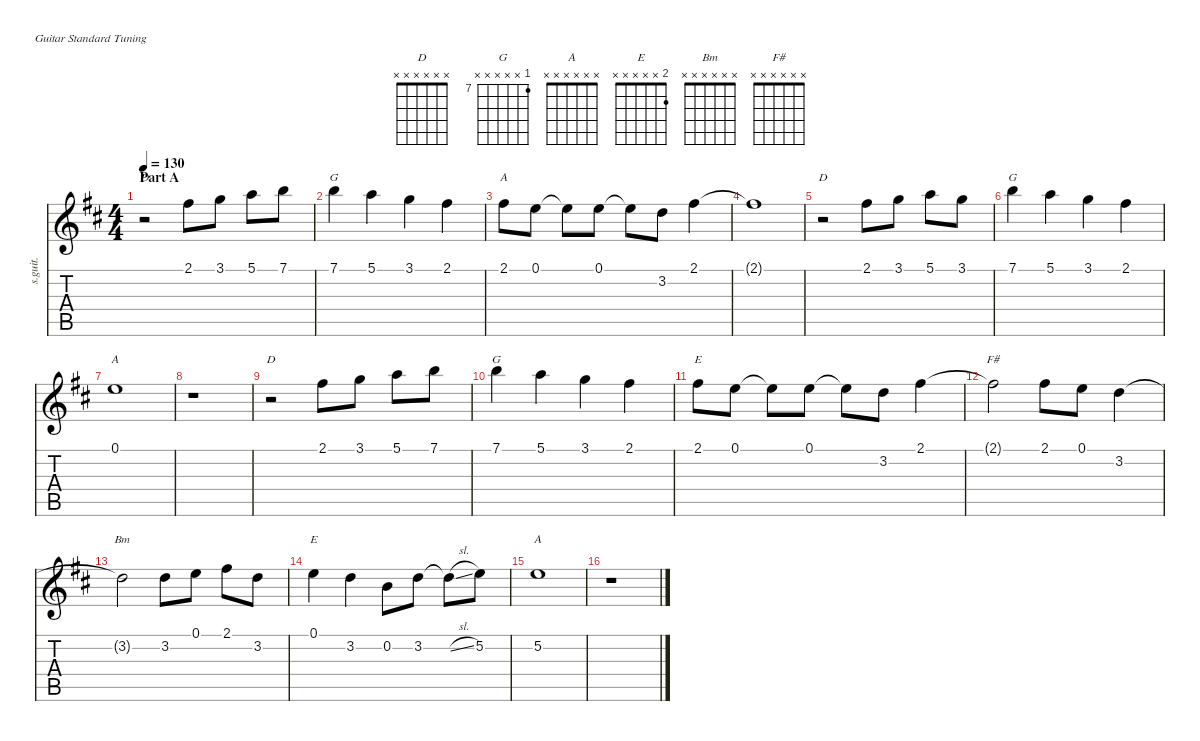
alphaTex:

\defaultSystemsLayout 4
\hideDynamics
\bracketExtendMode nobrackets
\track ("Steel Guitar" "s.guit.") {instrument acousticguitarsteel}
\staff {score tabs}
\tuning (E4 B3 G3 D3 A2 E2)
\chord ("D" x x x x x x)
\chord ("G" x x x x x x)
\chord ("A" x x x x x x)
\chord ("G" 7 x x x x x) {firstfret 7 showfingering false}
\chord ("E" x x x x x x)
\chord ("E" 2 x x x x x) {showfingering false}
\chord ("Bm" x x x x x x)
\chord ("F#" x x x x x x)
\ts (4 4)
\section ("" "Part A")
\tempo 130
\clef g2
\ks d
r.2{ch "D" dy mf instrument acousticguitarsteel beam Down} 2.1{acc #}.8{beam Down} 3.1{acc forcenatural}.8{beam Down} 5.1{acc forcenatural}.8{beam Down} 7.1{acc forcenatural}.8{beam Down} |
7.1{acc forcenatural}.4{ch "G" beam Down} 5.1{acc forcenatural}.4{beam Down} 3.1{acc forcenatural}.4{beam Down} 2.1{acc #}.4{beam Down} |
2.1{acc #}.8{ch "A" beam Down} 0.1{acc forcenatural}.8{beam Down} 0.1{t acc forcenatural}.8{beam Down} 0.1{acc forcenatural}.8{beam Down} 0.1{t acc forcenatural}.8{beam Down} 3.2{acc forcenatural}.8{beam Down} 2.1{acc #}.4{beam Down} |
2.1{t acc #}.1{beam Down} |
r.2{ch "D" beam Down} 2.1{acc #}.8{beam Down} 3.1{acc forcenatural}.8{beam Down} 5.1{acc forcenatural}.8{beam Down} 3.1{acc forcenatural}.8{beam Down} |
7.1{acc forcenatural}.4{ch "G" beam Down} 5.1{acc forcenatural}.4{beam Down} 3.1{acc forcenatural}.4{beam Down} 2.1{acc #}.4{beam Down} |
0.1{acc forcenatural}.1{ch "A" beam Down} |
r.1{beam Down} |
r.2{ch "D" beam Down} 2.1{acc #}.8{beam Down} 3.1{acc forcenatural}.8{beam Down} 5.1{acc forcenatural}.8{beam Down} 7.1{acc forcenatural}.8{beam Down} |
7.1{acc forcenatural}.4{ch "G" beam Down} 5.1{acc forcenatural}.4{beam Down} 3.1{acc forcenatural}.4{beam Down} 2.1{acc #}.4{beam Down} |
2.1{acc #}.8{ch "E" beam Down} 0.1{acc forcenatural}.8{beam Down} 0.1{t acc forcenatural}.8{beam Down} 0.1{acc forcenatural}.8{beam Down} 0.1{t acc forcenatural}.8{beam Down} 3.2{acc forcenatural}.8{beam Down} 2.1{acc #}.4{beam Down} |
2.1{t acc #}.2{ch "F#" beam Down} 2.1{acc #}.8{beam Down} 0.1{acc forcenatural}.8{beam Down} 3.2{acc forcenatural}.4{beam Down} |
3.2{t acc forcenatural}.2{ch "Bm" beam Down} 3.2{acc forcenatural}.8{beam Down} 0.1{acc forcenatural}.8{beam Down} 2.1{acc #}.8{beam Down} 3.2{acc forcenatural}.8{beam Down} |
0.1{acc forcenatural}.4{ch "E" beam Down} 3.2{acc forcenatural}.4{beam Down} 0.2{acc forcenatural}.8{beam Down} 3.2{acc forcenatural}.8{beam Down} 3.2{sl t acc forcenatural}.8{beam Down} 5.2{acc forcenatural}.8{beam Down} |
5.2{acc forcenatural}.1{ch "A" beam Down} |
r.1{beam Down}
